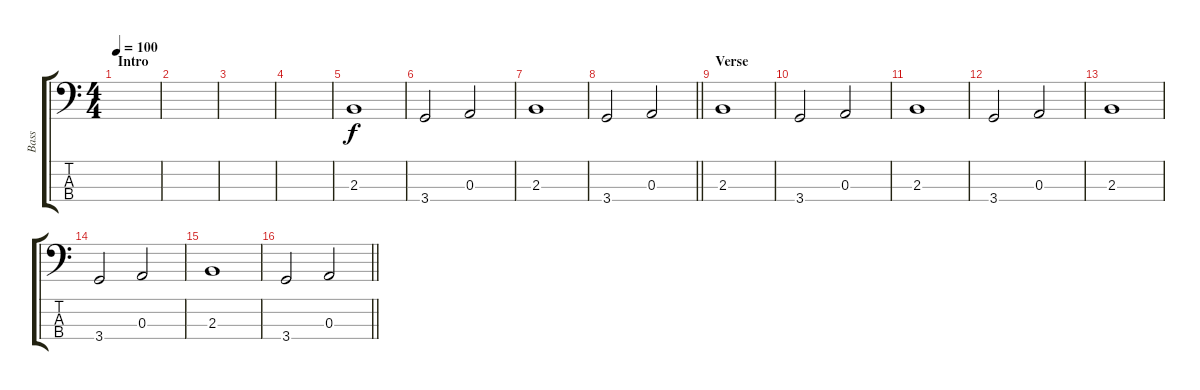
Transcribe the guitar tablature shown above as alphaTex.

\track ("Bass" "Bass") {instrument electricbassfinger}
\staff {score tabs}
\tuning (G2 D2 A1 E1) {hide}
\ts (4 4)
\section ("" "Intro")
\tempo 100
\clef f4
\ks c
|
|
|
|
2.3.1 |
3.4.2 0.3.2 |
2.3.1 |
\barLineRight lightlight
3.4.2 0.3.2 |
\section ("" "Verse")
2.3.1 |
3.4.2 0.3.2 |
2.3.1 |
3.4.2 0.3.2 |
2.3.1 |
3.4.2 0.3.2 |
2.3.1 |
\barLineRight lightlight
3.4.2 0.3.2
